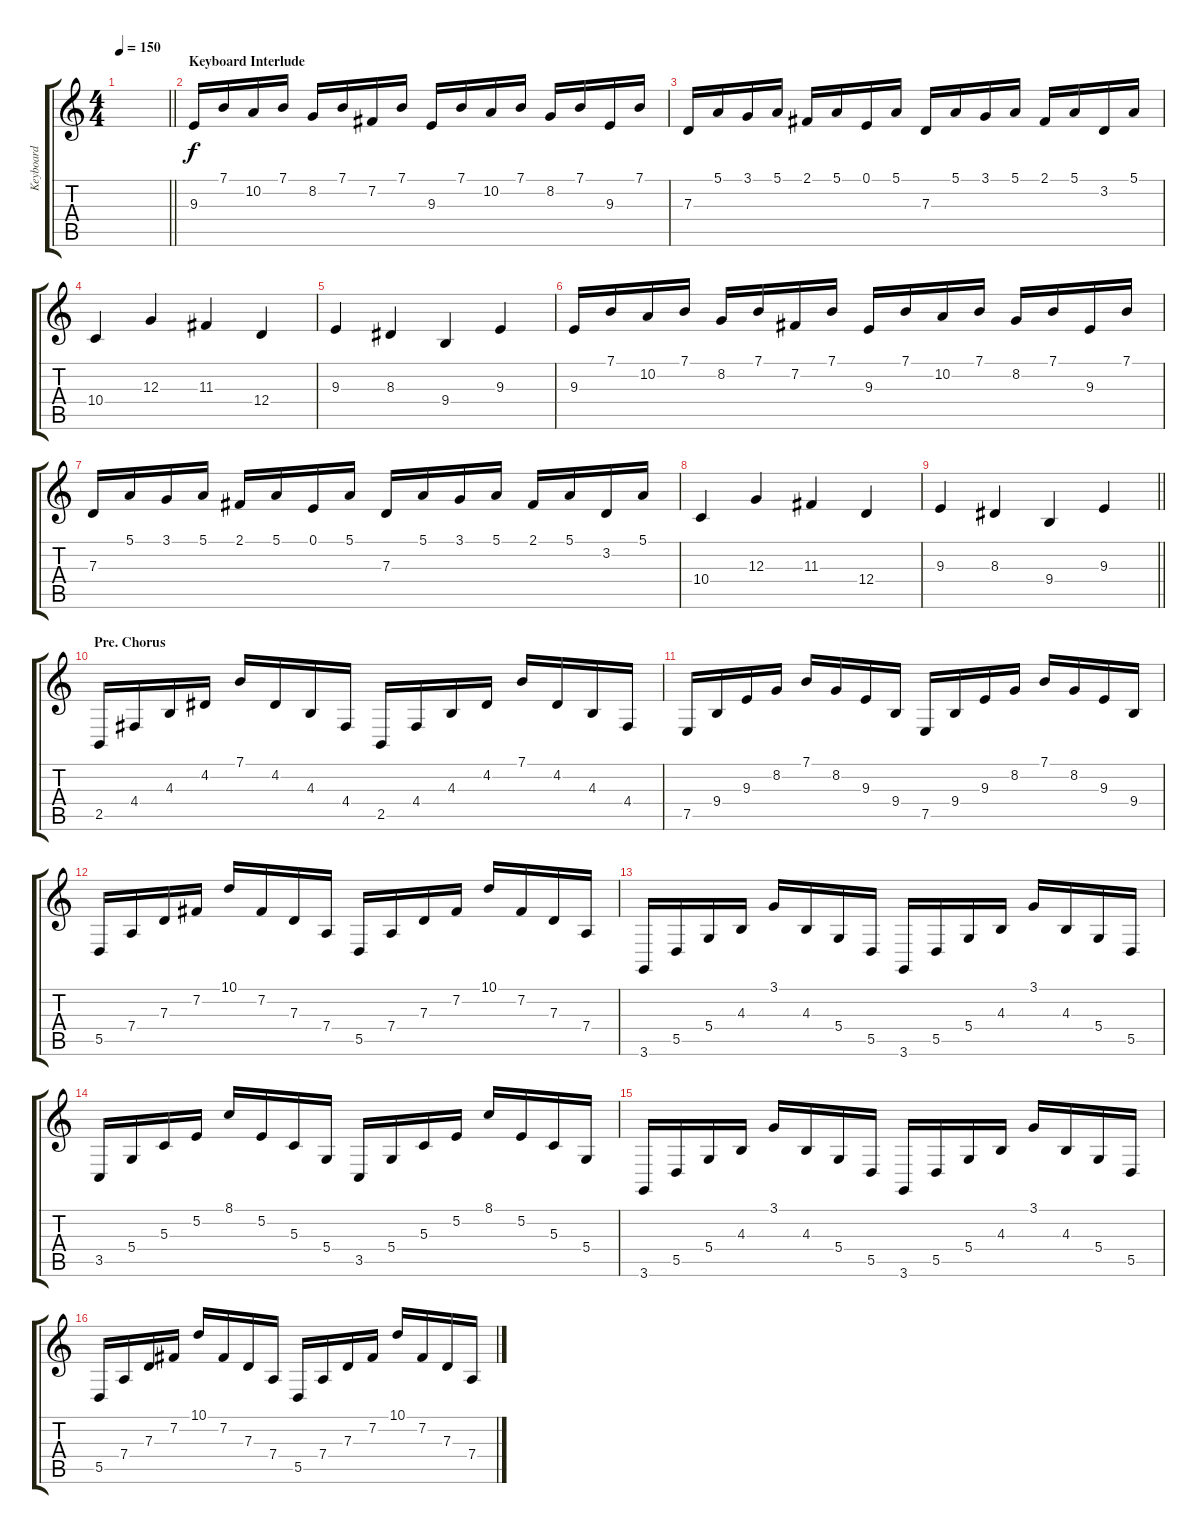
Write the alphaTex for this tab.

\track ("Keyboard" "Keyboard") {instrument lead2sawtooth}
\staff {score tabs}
\tuning (E4 B3 G3 D3 A2 E2) {hide}
\ts (4 4)
\tempo 150
\clef g2
\barLineRight lightlight
\ks c
|
\section ("" "Keyboard Interlude")
9.3.16{instrument churchorgan} 7.1.16 10.2.16 7.1.16 8.2.16 7.1.16 7.2.16 7.1.16 9.3.16 7.1.16 10.2.16 7.1.16 8.2.16 7.1.16 9.3.16 7.1.16 |
7.3.16 5.1.16 3.1.16 5.1.16 2.1.16 5.1.16 0.1.16 5.1.16 7.3.16 5.1.16 3.1.16 5.1.16 2.1.16 5.1.16 3.2.16 5.1.16 |
10.4.4 12.3.4 11.3.4 12.4.4 |
9.3.4 8.3.4 9.4.4 9.3.4 |
9.3.16{instrument churchorgan} 7.1.16 10.2.16 7.1.16 8.2.16 7.1.16 7.2.16 7.1.16 9.3.16 7.1.16 10.2.16 7.1.16 8.2.16 7.1.16 9.3.16 7.1.16 |
7.3.16 5.1.16 3.1.16 5.1.16 2.1.16 5.1.16 0.1.16 5.1.16 7.3.16 5.1.16 3.1.16 5.1.16 2.1.16 5.1.16 3.2.16 5.1.16 |
10.4.4 12.3.4 11.3.4 12.4.4 |
\barLineRight lightlight
9.3.4 8.3.4 9.4.4 9.3.4 |
\section ("" "Pre. Chorus")
2.5.16{instrument lead2sawtooth} 4.4.16 4.3.16 4.2.16 7.1.16 4.2.16 4.3.16 4.4.16 2.5.16 4.4.16 4.3.16 4.2.16 7.1.16 4.2.16 4.3.16 4.4.16 |
7.5.16 9.4.16 9.3.16 8.2.16 7.1.16 8.2.16 9.3.16 9.4.16 7.5.16 9.4.16 9.3.16 8.2.16 7.1.16 8.2.16 9.3.16 9.4.16 |
5.5.16 7.4.16 7.3.16 7.2.16 10.1.16 7.2.16 7.3.16 7.4.16 5.5.16 7.4.16 7.3.16 7.2.16 10.1.16 7.2.16 7.3.16 7.4.16 |
3.6.16 5.5.16 5.4.16 4.3.16 3.1.16 4.3.16 5.4.16 5.5.16 3.6.16 5.5.16 5.4.16 4.3.16 3.1.16 4.3.16 5.4.16 5.5.16 |
3.5.16 5.4.16 5.3.16 5.2.16 8.1.16 5.2.16 5.3.16 5.4.16 3.5.16 5.4.16 5.3.16 5.2.16 8.1.16 5.2.16 5.3.16 5.4.16 |
3.6.16 5.5.16 5.4.16 4.3.16 3.1.16 4.3.16 5.4.16 5.5.16 3.6.16 5.5.16 5.4.16 4.3.16 3.1.16 4.3.16 5.4.16 5.5.16 |
5.5.16 7.4.16 7.3.16 7.2.16 10.1.16 7.2.16 7.3.16 7.4.16 5.5.16 7.4.16 7.3.16 7.2.16 10.1.16 7.2.16 7.3.16 7.4.16
